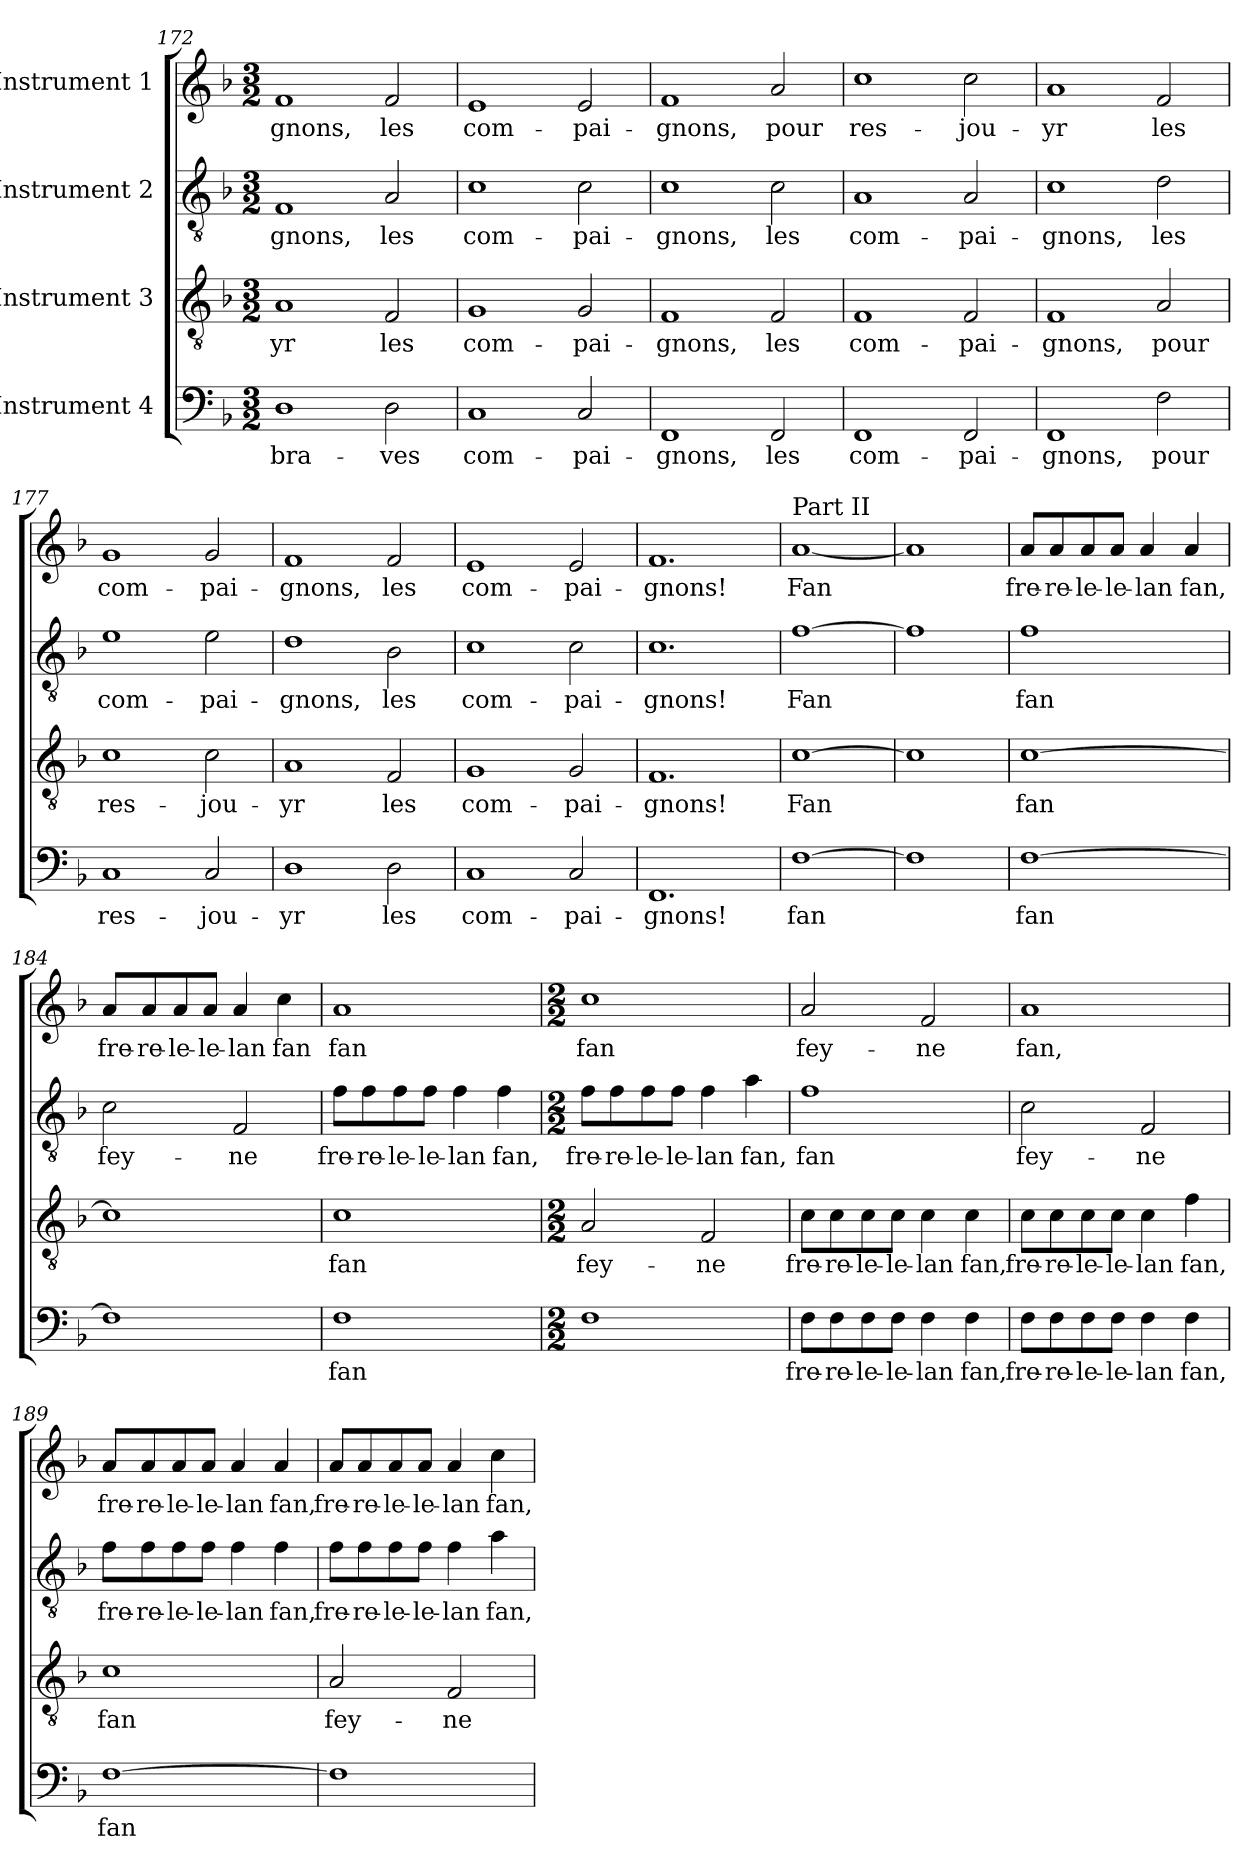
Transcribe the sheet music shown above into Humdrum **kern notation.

**kern	**text	**kern	**text	**kern	**text	**kern	**text
*part4	*part4	*part3	*part3	*part2	*part2	*part1	*part1
*staff4	*staff4	*staff3	*staff3	*staff2	*staff2	*staff1	*staff1
*I"Instrument 4	*	*I"Instrument 3	*	*I"Instrument 2	*	*I"Instrument 1	*
*clefF4	*	*clefGv2	*	*clefGv2	*	*clefG2	*
*k[b-]	*	*k[b-]	*	*k[b-]	*	*k[b-]	*
*F:	*	*F:	*	*F:	*	*F:	*
*M3/2	*	*M3/2	*	*M3/2	*	*M3/2	*
=172	=172	=172	=172	=172	=172	=172	=172
!	!LO:LY:b:cj	!	!LO:LY:b:cj	!	!LO:LY:b:cj	!	!LO:LY:b:cj
1D	bra-	1A	-yr	1F	-gnons,	1f	-gnons,
!	!LO:LY:b:cj	!	!LO:LY:b:cj	!	!LO:LY:b:cj	!	!LO:LY:b:cj
2D\	-ves	2F/	les	2A/	les	2f/	les
=173	=173	=173	=173	=173	=173	=173	=173
!	!LO:LY:b:cj	!	!LO:LY:b:cj	!	!LO:LY:b:cj	!	!LO:LY:b:cj
1C	com-	1G	com-	1c	com-	1e	com-
!	!LO:LY:b:cj	!	!LO:LY:b:cj	!	!LO:LY:b:cj	!	!LO:LY:b:cj
2C/	-pai-	2G/	-pai-	2c\	-pai-	2e/	-pai-
!!LO:PB:g=z
=174	=174	=174	=174	=174	=174	=174	=174
!	!LO:LY:b:cj	!	!LO:LY:b:cj	!	!LO:LY:b:cj	!	!LO:LY:b:cj
1FF	-gnons,	1F	-gnons,	1c	-gnons,	1f	-gnons,
!	!LO:LY:b:cj	!	!LO:LY:b:cj	!	!LO:LY:b:cj	!	!LO:LY:b:cj
2FF/	les	2F/	les	2c\	les	2a/	pour
=175	=175	=175	=175	=175	=175	=175	=175
!	!LO:LY:b:cj	!	!LO:LY:b:cj	!	!LO:LY:b:cj	!	!LO:LY:b:cj
1FF	com-	1F	com-	1A	com-	1cc	res-
!	!LO:LY:b:cj	!	!LO:LY:b:cj	!	!LO:LY:b:cj	!	!LO:LY:b:cj
2FF/	-pai-	2F/	-pai-	2A/	-pai-	2cc\	-jou-
=176	=176	=176	=176	=176	=176	=176	=176
!	!LO:LY:b:cj	!	!LO:LY:b:cj	!	!LO:LY:b:cj	!	!LO:LY:b:cj
1FF	-gnons,	1F	-gnons,	1c	-gnons,	1a	-yr
!	!LO:LY:b:cj	!	!LO:LY:b:cj	!	!LO:LY:b:cj	!	!LO:LY:b:cj
2F\	pour	2A/	pour	2d\	les	2f/	les
=177	=177	=177	=177	=177	=177	=177	=177
!	!LO:LY:b:cj	!	!LO:LY:b:cj	!	!LO:LY:b:cj	!	!LO:LY:b:cj
1C	res-	1c	res-	1e	com-	1g	com-
!	!LO:LY:b:cj	!	!LO:LY:b:cj	!	!LO:LY:b:cj	!	!LO:LY:b:cj
2C/	-jou-	2c\	-jou-	2e\	-pai-	2g/	-pai-
=178	=178	=178	=178	=178	=178	=178	=178
!	!LO:LY:b:cj	!	!LO:LY:b:cj	!	!LO:LY:b:cj	!	!LO:LY:b:cj
1D	-yr	1A	-yr	1d	-gnons,	1f	-gnons,
!	!LO:LY:b:cj	!	!LO:LY:b:cj	!	!LO:LY:b:cj	!	!LO:LY:b:cj
2D\	les	2F/	les	2B-\	les	2f/	les
=179	=179	=179	=179	=179	=179	=179	=179
!	!LO:LY:b:cj	!	!LO:LY:b:cj	!	!LO:LY:b:cj	!	!LO:LY:b:cj
1C	com-	1G	com-	1c	com-	1e	com-
!	!LO:LY:b:cj	!	!LO:LY:b:cj	!	!LO:LY:b:cj	!	!LO:LY:b:cj
2C/	-pai-	2G/	-pai-	2c\	-pai-	2e/	-pai-
=180	=180	=180	=180	=180	=180	=180	=180
!	!LO:LY:b:cj	!	!LO:LY:b:cj	!	!LO:LY:b:cj	!	!LO:LY:b:cj
1.FF	-gnons!	1.F	-gnons!	1.c	-gnons!	1.f	-gnons!
!!LO:LB:g=z
=181!	=181!	=181!	=181!	=181!	=181!	=181!	=181!
!	!	!	!	!	!	!LO:TX:a:t=Part II	!
!	!LO:LY:b:cj	!	!LO:LY:b:cj	!	!LO:LY:b:cj	!	!LO:LY:b:cj
[>1F	fan-	[>1c	Fan-	[>1f	Fan-	[<1a	Fan-
=182	=182	=182	=182	=182	=182	=182	=182
!	!LO:LY:b:cj	!	!LO:LY:b:cj	!	!LO:LY:b:cj	!	!LO:LY:b:cj
1F]	--	1c]	--	1f]	--	1a]	--
=183	=183	=183	=183	=183	=183	=183	=183
!	!LO:LY:b:cj	!	!LO:LY:b:cj	!	!LO:LY:b:cj	!	!LO:LY:b:cj
[>1F	-fan-	[>1c	-fan-	1f	-fan	8a/L	-fre-
!	!	!	!	!	!	!	!LO:LY:b:cj
.	.	.	.	.	.	8a/	-re-
!	!	!	!	!	!	!	!LO:LY:b:cj
.	.	.	.	.	.	8a/	-le-
!	!	!	!	!	!	!	!LO:LY:b:cj
.	.	.	.	.	.	8a/J	-le-
!	!	!	!	!	!	!	!LO:LY:b:cj
.	.	.	.	.	.	4a/	-lan
!	!	!	!	!	!	!	!LO:LY:b:cj
.	.	.	.	.	.	4a/	fan,
=184	=184	=184	=184	=184	=184	=184	=184
!	!LO:LY:b:cj	!	!LO:LY:b:cj	!	!LO:LY:b:cj	!	!LO:LY:b:cj
1F]	--	1c]	--	2c\	fey-	8a/L	fre-
!	!	!	!	!	!	!	!LO:LY:b:cj
.	.	.	.	.	.	8a/	-re-
!	!	!	!	!	!	!	!LO:LY:b:cj
.	.	.	.	.	.	8a/	-le-
!	!	!	!	!	!	!	!LO:LY:b:cj
.	.	.	.	.	.	8a/J	-le-
!	!	!	!	!	!LO:LY:b:cj	!	!LO:LY:b:cj
.	.	.	.	2F/	-ne	4a/	-lan
!	!	!	!	!	!	!	!LO:LY:b:cj
.	.	.	.	.	.	4cc\	fan
=185	=185	=185	=185	=185	=185	=185	=185
!	!LO:LY:b:cj	!	!LO:LY:b:cj	!	!LO:LY:b:cj	!	!LO:LY:b:cj
1F	-fan	1c	-fan	8f\L	fre-	1a	fan
!	!	!	!	!	!LO:LY:b:cj	!	!
.	.	.	.	8f\	-re-	.	.
!	!	!	!	!	!LO:LY:b:cj	!	!
.	.	.	.	8f\	-le-	.	.
!	!	!	!	!	!LO:LY:b:cj	!	!
.	.	.	.	8f\J	-le-	.	.
!	!	!	!	!	!LO:LY:b:cj	!	!
.	.	.	.	4f\	-lan	.	.
!	!	!	!	!	!LO:LY:b:cj	!	!
.	.	.	.	4f\	fan,	.	.
!!LO:PB:g=z
=186	=186	=186	=186	=186	=186	=186	=186
*M2/2	*	*M2/2	*	*M2/2	*	*M2/2	*
!	!LO:LY:b:cj	!	!LO:LY:b:cj	!	!LO:LY:b:cj	!	!LO:LY:b:cj
1F	.	2A/	fey-	8f\L	fre-	1cc	fan
!	!	!	!	!	!LO:LY:b:cj	!	!
.	.	.	.	8f\	-re-	.	.
!	!	!	!	!	!LO:LY:b:cj	!	!
.	.	.	.	8f\	-le-	.	.
!	!	!	!	!	!LO:LY:b:cj	!	!
.	.	.	.	8f\J	-le-	.	.
!	!	!	!LO:LY:b:cj	!	!LO:LY:b:cj	!	!
.	.	2F/	-ne	4f\	-lan	.	.
!	!	!	!	!	!LO:LY:b:cj	!	!
.	.	.	.	4a\	fan,	.	.
=187	=187	=187	=187	=187	=187	=187	=187
!	!LO:LY:b:cj	!	!LO:LY:b:cj	!	!LO:LY:b:cj	!	!LO:LY:b:cj
8F\L	fre-	8c\L	fre-	1f	fan	2a/	fey-
!	!LO:LY:b:cj	!	!LO:LY:b:cj	!	!	!	!
8F\	-re-	8c\	-re-	.	.	.	.
!	!LO:LY:b:cj	!	!LO:LY:b:cj	!	!	!	!
8F\	-le-	8c\	-le-	.	.	.	.
!	!LO:LY:b:cj	!	!LO:LY:b:cj	!	!	!	!
8F\J	-le-	8c\J	-le-	.	.	.	.
!	!LO:LY:b:cj	!	!LO:LY:b:cj	!	!	!	!LO:LY:b:cj
4F\	-lan	4c\	-lan	.	.	2f/	-ne
!	!LO:LY:b:cj	!	!LO:LY:b:cj	!	!	!	!
4F\	fan,	4c\	fan,	.	.	.	.
=188	=188	=188	=188	=188	=188	=188	=188
!	!LO:LY:b:cj	!	!LO:LY:b:cj	!	!LO:LY:b:cj	!	!LO:LY:b:cj
8F\L	fre-	8c\L	fre-	2c\	fey-	1a	fan,
!	!LO:LY:b:cj	!	!LO:LY:b:cj	!	!	!	!
8F\	-re-	8c\	-re-	.	.	.	.
!	!LO:LY:b:cj	!	!LO:LY:b:cj	!	!	!	!
8F\	-le-	8c\	-le-	.	.	.	.
!	!LO:LY:b:cj	!	!LO:LY:b:cj	!	!	!	!
8F\J	-le-	8c\J	-le-	.	.	.	.
!	!LO:LY:b:cj	!	!LO:LY:b:cj	!	!LO:LY:b:cj	!	!
4F\	-lan	4c\	-lan	2F/	-ne	.	.
!	!LO:LY:b:cj	!	!LO:LY:b:cj	!	!	!	!
4F\	fan,	4f\	fan,	.	.	.	.
=189	=189	=189	=189	=189	=189	=189	=189
!	!LO:LY:b:cj	!	!LO:LY:b:cj	!	!LO:LY:b:cj	!	!LO:LY:b:cj
[>1F	fan-	1c	fan	8f\L	fre-	8a/L	fre-
!	!	!	!	!	!LO:LY:b:cj	!	!LO:LY:b:cj
.	.	.	.	8f\	-re-	8a/	-re-
!	!	!	!	!	!LO:LY:b:cj	!	!LO:LY:b:cj
.	.	.	.	8f\	-le-	8a/	-le-
!	!	!	!	!	!LO:LY:b:cj	!	!LO:LY:b:cj
.	.	.	.	8f\J	-le-	8a/J	-le-
!	!	!	!	!	!LO:LY:b:cj	!	!LO:LY:b:cj
.	.	.	.	4f\	-lan	4a/	-lan
!	!	!	!	!	!LO:LY:b:cj	!	!LO:LY:b:cj
.	.	.	.	4f\	fan,	4a/	fan,
=190	=190	=190	=190	=190	=190	=190	=190
!	!LO:LY:b:cj	!	!LO:LY:b:cj	!	!LO:LY:b:cj	!	!LO:LY:b:cj
1F]	--	2A/	fey-	8f\L	fre-	8a/L	fre-
!	!	!	!	!	!LO:LY:b:cj	!	!LO:LY:b:cj
.	.	.	.	8f\	-re-	8a/	-re-
!	!	!	!	!	!LO:LY:b:cj	!	!LO:LY:b:cj
.	.	.	.	8f\	-le-	8a/	-le-
!	!	!	!	!	!LO:LY:b:cj	!	!LO:LY:b:cj
.	.	.	.	8f\J	-le-	8a/J	-le-
!	!	!	!LO:LY:b:cj	!	!LO:LY:b:cj	!	!LO:LY:b:cj
.	.	2F/	-ne	4f\	-lan	4a/	-lan
!	!	!	!	!	!LO:LY:b:cj	!	!LO:LY:b:cj
.	.	.	.	4a\	fan,	4cc\	fan,
=	=	=	=	=	=	=	=
*-	*-	*-	*-	*-	*-	*-	*-
